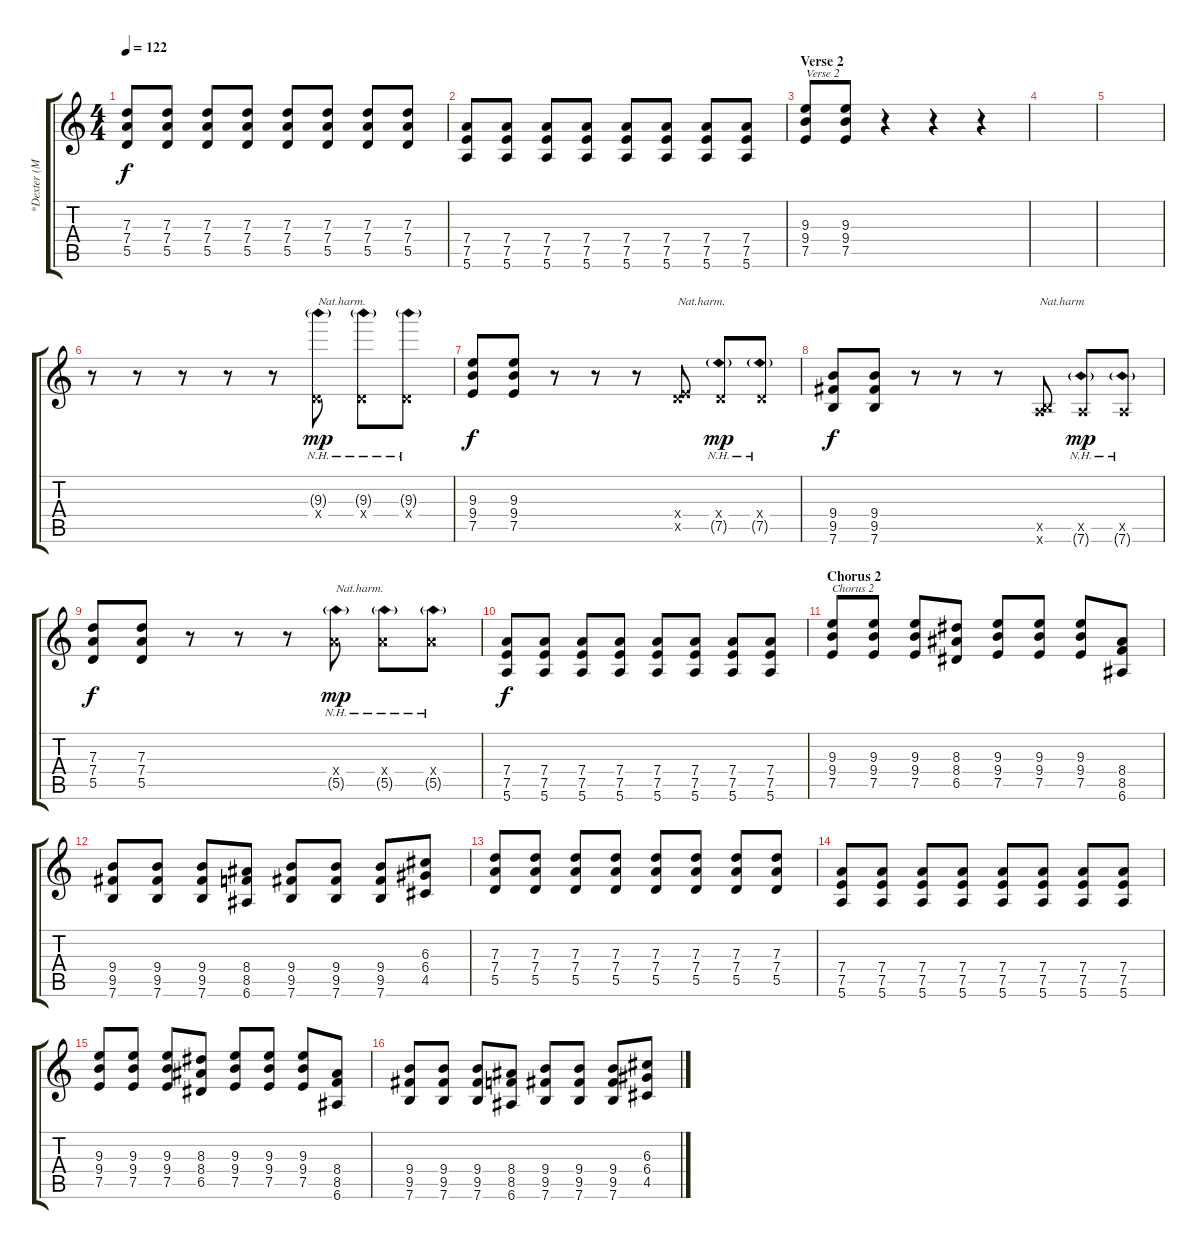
\track ("*Dexter (Main guitar)" "*Dexter (M") {instrument distortionguitar}
\staff {score tabs}
\tuning (E4 B3 G3 D3 A2 E2) {hide}
\ts (4 4)
\tempo 122
\clef g2
\ks c
(7.3 7.4 5.5).8{dy f} (7.3 7.4 5.5).8 (7.3 7.4 5.5).8 (7.3 7.4 5.5).8 (7.3 7.4 5.5).8 (7.3 7.4 5.5).8 (7.3 7.4 5.5).8 (7.3 7.4 5.5).8 |
(7.4 7.5 5.6).8 (7.4 7.5 5.6).8 (7.4 7.5 5.6).8 (7.4 7.5 5.6).8 (7.4 7.5 5.6).8 (7.4 7.5 5.6).8 (7.4 7.5 5.6).8 (7.4 7.5 5.6).8 |
\section ("" "Verse 2")
(9.3 9.4 7.5).8{txt "Verse 2"} (9.3 9.4 7.5).8 r.4 r.4 r.4 |
|
|
r.8 r.8 r.8 r.8 r.8 (9.3{nh g} 0.4{x}).8{txt "Nat.harm." dy mp} (9.3{nh g} 0.4{x}).8 (9.3{nh g} 0.4{x}).8 |
(9.3 9.4 7.5).8{dy f} (9.3 9.4 7.5).8 r.8 r.8 r.8 (0.4{x} 7.5{x}).8{txt "Nat.harm."} (0.4{x} 7.5{nh g}).8{dy mp} (0.4{x} 7.5{nh g}).8 |
(9.4 9.5 7.6).8{dy f} (9.4 9.5 7.6).8 r.8 r.8 r.8 (0.5{x} 7.6{x}).8{txt "Nat.harm"} (0.5{x} 7.6{nh g}).8{dy mp} (0.5{x} 7.6{nh g}).8 |
(7.3 7.4 5.5).8{dy f} (7.3 7.4 5.5).8 r.8 r.8 r.8 (7.4{x} 5.5{nh g}).8{txt "Nat.harm." dy mp} (7.4{x} 5.5{nh g}).8 (7.4{x} 5.5{nh g}).8 |
(7.4 7.5 5.6).8{dy f} (7.4 7.5 5.6).8 (7.4 7.5 5.6).8 (7.4 7.5 5.6).8 (7.4 7.5 5.6).8 (7.4 7.5 5.6).8 (7.4 7.5 5.6).8 (7.4 7.5 5.6).8 |
\section ("" "Chorus 2")
(9.3 9.4 7.5).8{txt "Chorus 2"} (9.3 9.4 7.5).8 (9.3 9.4 7.5).8 (8.3 8.4 6.5).8 (9.3 9.4 7.5).8 (9.3 9.4 7.5).8 (9.3 9.4 7.5).8 (8.4 8.5 6.6).8 |
(9.4 9.5 7.6).8 (9.4 9.5 7.6).8 (9.4 9.5 7.6).8 (8.4 8.5 6.6).8 (9.4 9.5 7.6).8 (9.4 9.5 7.6).8 (9.4 9.5 7.6).8 (6.3 6.4 4.5).8 |
(7.3 7.4 5.5).8 (7.3 7.4 5.5).8 (7.3 7.4 5.5).8 (7.3 7.4 5.5).8 (7.3 7.4 5.5).8 (7.3 7.4 5.5).8 (7.3 7.4 5.5).8 (7.3 7.4 5.5).8 |
(7.4 7.5 5.6).8 (7.4 7.5 5.6).8 (7.4 7.5 5.6).8 (7.4 7.5 5.6).8 (7.4 7.5 5.6).8 (7.4 7.5 5.6).8 (7.4 7.5 5.6).8 (7.4 7.5 5.6).8 |
(9.3 9.4 7.5).8 (9.3 9.4 7.5).8 (9.3 9.4 7.5).8 (8.3 8.4 6.5).8 (9.3 9.4 7.5).8 (9.3 9.4 7.5).8 (9.3 9.4 7.5).8 (8.4 8.5 6.6).8 |
(9.4 9.5 7.6).8 (9.4 9.5 7.6).8 (9.4 9.5 7.6).8 (8.4 8.5 6.6).8 (9.4 9.5 7.6).8 (9.4 9.5 7.6).8 (9.4 9.5 7.6).8 (6.3 6.4 4.5).8
